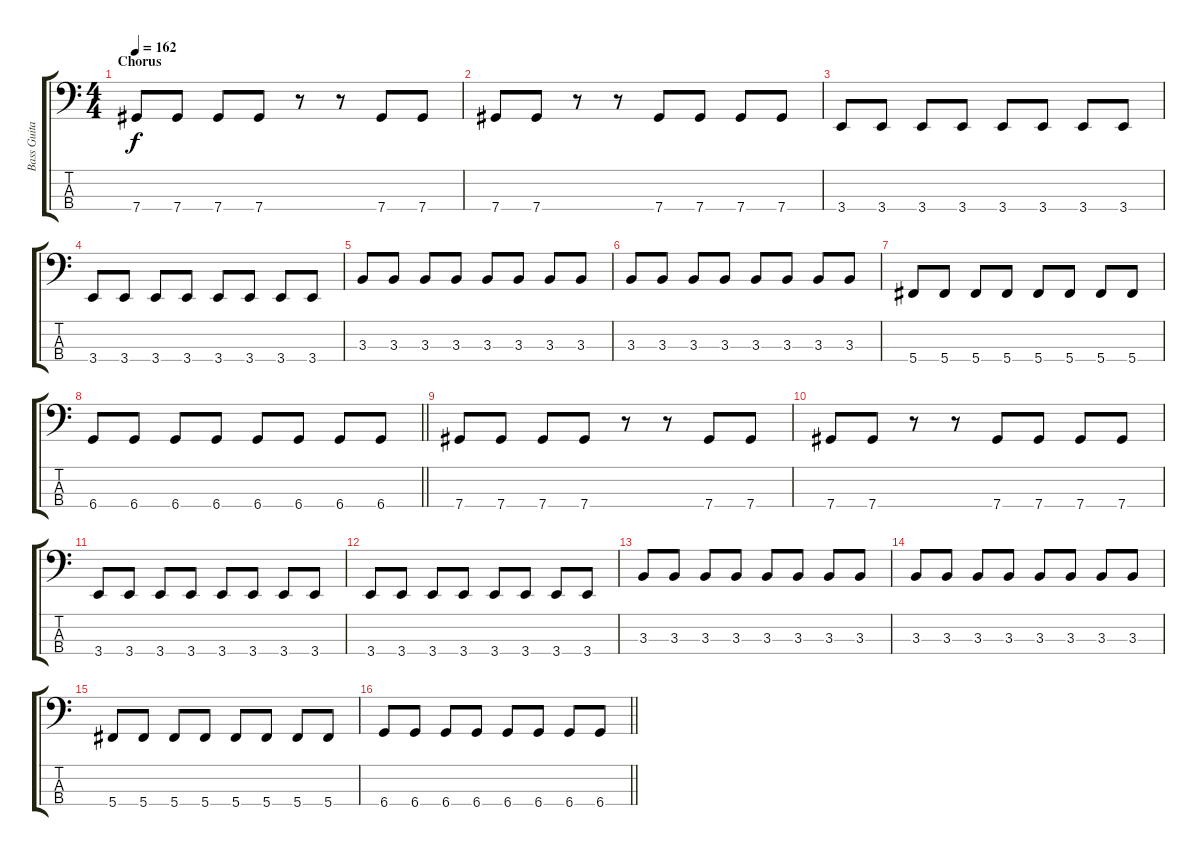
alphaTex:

\track ("Bass Guitar" "Bass Guita") {instrument electricbassfinger}
\staff {score tabs}
\tuning (Gb2 Db2 Ab1 Db1) {hide}
\ts (4 4)
\section ("" "Chorus")
\tempo 162
\clef f4
\ks c
7.4.8{dy f} 7.4.8 7.4.8 7.4.8 r.8 r.8 7.4.8 7.4.8 |
7.4.8 7.4.8 r.8 r.8 7.4.8 7.4.8 7.4.8 7.4.8 |
3.4.8 3.4.8 3.4.8 3.4.8 3.4.8 3.4.8 3.4.8 3.4.8 |
3.4.8 3.4.8 3.4.8 3.4.8 3.4.8 3.4.8 3.4.8 3.4.8 |
3.3.8 3.3.8 3.3.8 3.3.8 3.3.8 3.3.8 3.3.8 3.3.8 |
3.3.8 3.3.8 3.3.8 3.3.8 3.3.8 3.3.8 3.3.8 3.3.8 |
5.4.8 5.4.8 5.4.8 5.4.8 5.4.8 5.4.8 5.4.8 5.4.8 |
\barLineRight lightlight
6.4.8 6.4.8 6.4.8 6.4.8 6.4.8 6.4.8 6.4.8 6.4.8 |
7.4.8 7.4.8 7.4.8 7.4.8 r.8 r.8 7.4.8 7.4.8 |
7.4.8 7.4.8 r.8 r.8 7.4.8 7.4.8 7.4.8 7.4.8 |
3.4.8 3.4.8 3.4.8 3.4.8 3.4.8 3.4.8 3.4.8 3.4.8 |
3.4.8 3.4.8 3.4.8 3.4.8 3.4.8 3.4.8 3.4.8 3.4.8 |
3.3.8 3.3.8 3.3.8 3.3.8 3.3.8 3.3.8 3.3.8 3.3.8 |
3.3.8 3.3.8 3.3.8 3.3.8 3.3.8 3.3.8 3.3.8 3.3.8 |
5.4.8 5.4.8 5.4.8 5.4.8 5.4.8 5.4.8 5.4.8 5.4.8 |
\barLineRight lightlight
6.4.8 6.4.8 6.4.8 6.4.8 6.4.8 6.4.8 6.4.8 6.4.8
